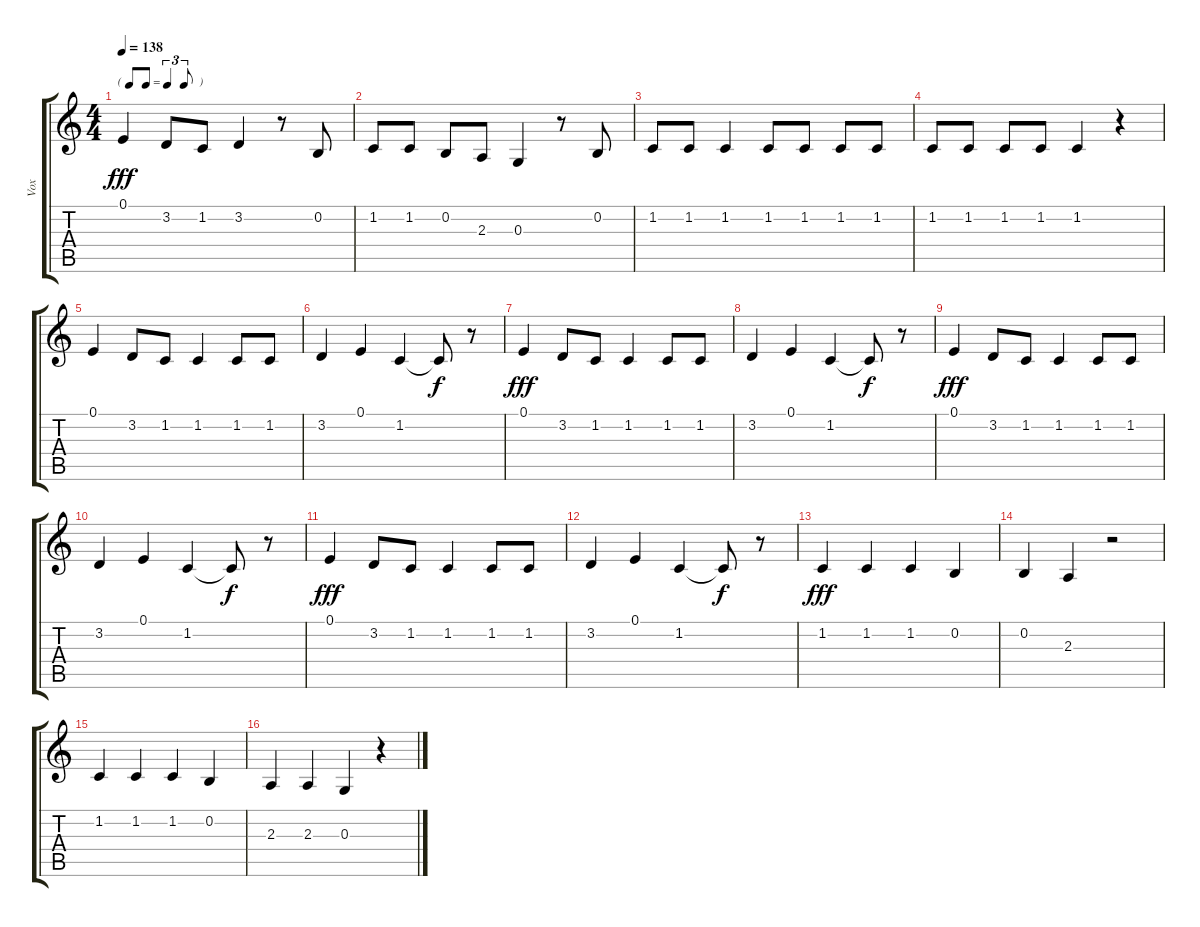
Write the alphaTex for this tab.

\track ("Vox" "Vox") {instrument bassoon}
\staff {score tabs}
\tuning (E4 B3 G3 D3 A2 E2) {hide}
\ts (4 4)
\tf triplet8th
\tempo 138
\clef g2
\ks c
0.1.4{dy fff} 3.2.8 1.2.8 3.2.4 r.8 0.2.8 |
1.2.8 1.2.8 0.2.8 2.3.8 0.3.4 r.8 0.2.8 |
1.2.8 1.2.8 1.2.4 1.2.8 1.2.8 1.2.8 1.2.8 |
1.2.8 1.2.8 1.2.8 1.2.8 1.2.4 r.4 |
0.1.4 3.2.8 1.2.8 1.2.4 1.2.8 1.2.8 |
3.2.4 0.1.4 1.2.4 1.2{t}.8{dy f} r.8 |
0.1.4{dy fff} 3.2.8 1.2.8 1.2.4 1.2.8 1.2.8 |
3.2.4 0.1.4 1.2.4 1.2{t}.8{dy f} r.8 |
0.1.4{dy fff} 3.2.8 1.2.8 1.2.4 1.2.8 1.2.8 |
3.2.4 0.1.4 1.2.4 1.2{t}.8{dy f} r.8 |
0.1.4{dy fff} 3.2.8 1.2.8 1.2.4 1.2.8 1.2.8 |
3.2.4 0.1.4 1.2.4 1.2{t}.8{dy f} r.8 |
1.2.4{dy fff} 1.2.4 1.2.4 0.2.4 |
0.2.4 2.3.4 r.2 |
1.2.4 1.2.4 1.2.4 0.2.4 |
2.3.4 2.3.4 0.3.4 r.4
